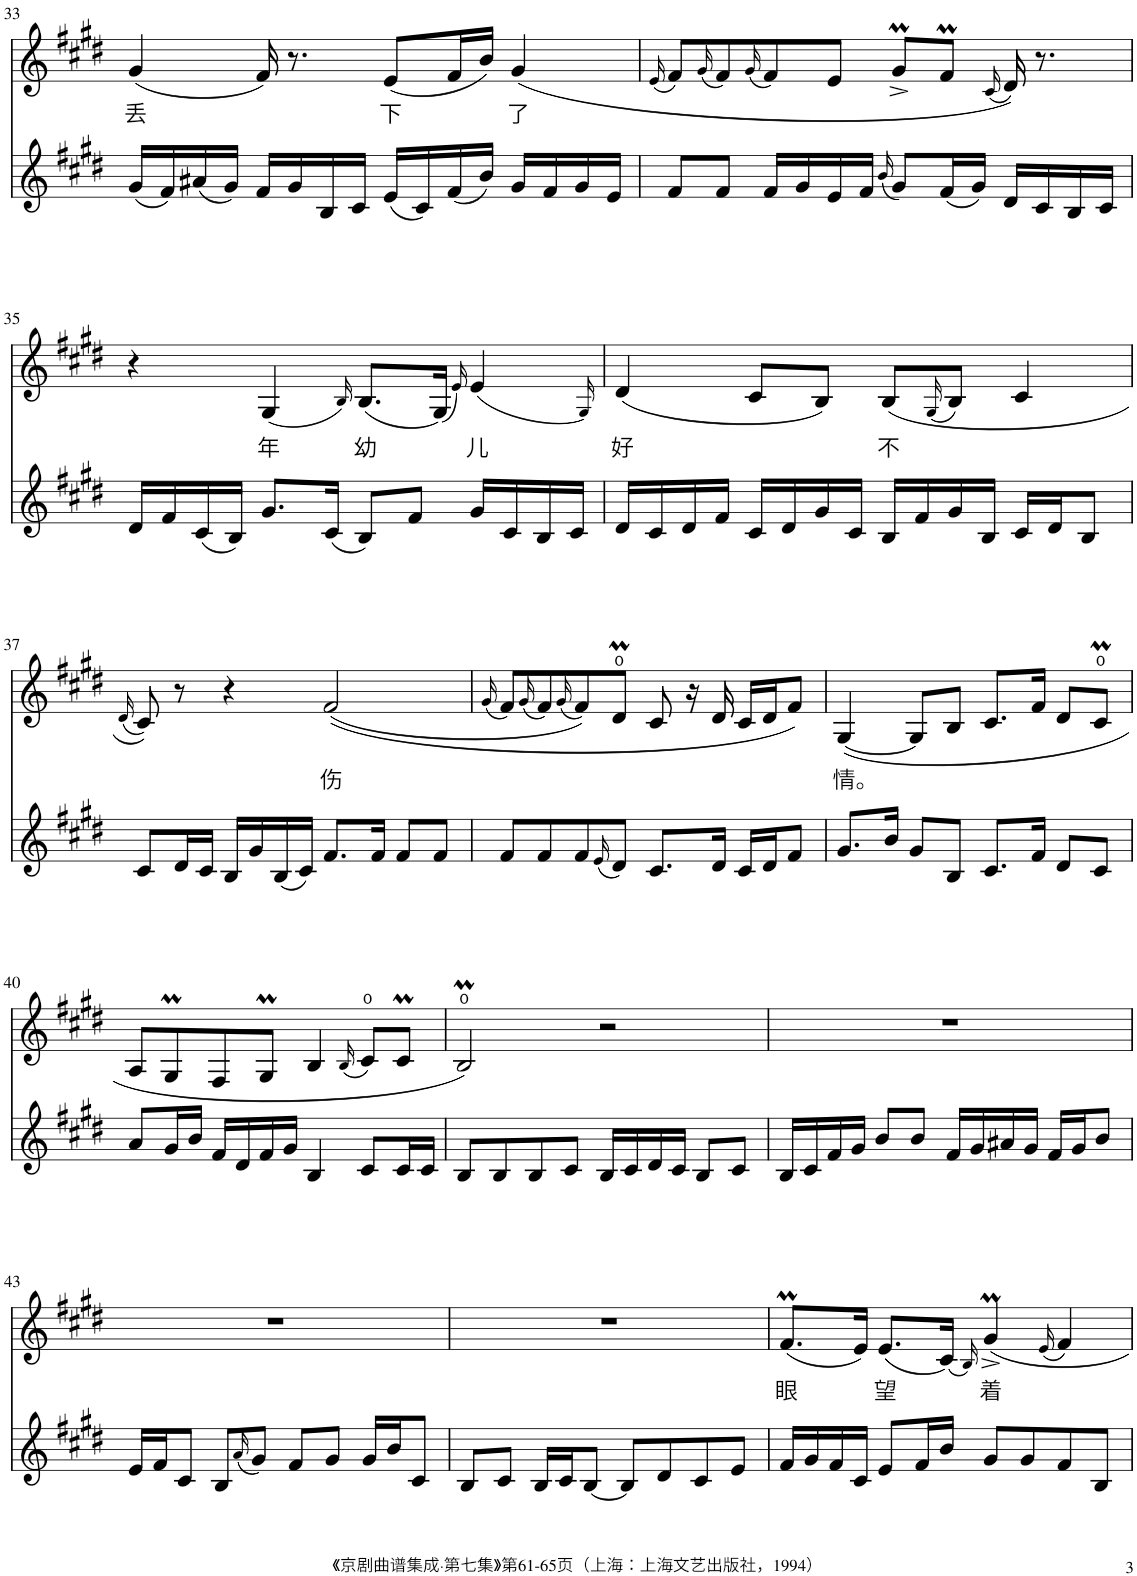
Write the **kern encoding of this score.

**kern	**kern	**text
*part2	*part1	*part1
*staff2	*staff1	*staff1
*I"Piano	*I"Piano	*
*I'Pno	*I'Pno	*
!!LO:PB:g=z
*clefG2	*clefG2	*
*k[f#c#g#d#]	*k[f#c#g#d#]	*
*M4/4	*M4/4	*
=33	=33	=33
!	!	!LO:LY:b
(16g#/LL	(4g#/	丢
16f#/)	.	.
(16a#X/	.	.
16g#/JJ)	.	.
16f#/LL	16f#/)	.
16g#/	8.r	.
16B/	.	.
16c#/JJ	.	.
!	!	!LO:LY:b
(16e/LL	(8e/L	下
16c#/)	.	.
(16f#/	16f#/L	.
16b/JJ)	16b/JJ)	.
!	!	!LO:LY:b
16g#/LL	(4g#/	了
16f#/	.	.
16g#/	.	.
16e/JJ	.	.
=34	=34	=34
.	(16qe/	.
8f#/L	8f#/L)	.
.	(16qg#/	.
8f#/J	8f#/)	.
.	(16qg#/	.
16f#/LL	8f#/)	.
16g#/	.	.
16e/	8e/J	.
16f#/JJ	.	.
(16qb/	.	.
8g#/L)	8g#m^/L	.
(16f#/L	8f#M/J	.
16g#/JJ)	.	.
.	(16qc#/	.
16d#/LL	16d#/))	.
16c#/	8.r	.
16B/	.	.
16c#/JJ	.	.
!!LO:LB:g=z
=35	=35	=35
16d#/LL	4r	.
16f#/	.	.
(16c#/	.	.
16B/JJ)	.	.
!	!	!LO:LY:b
8.g#/L	(4G#/	年
(16c#/Jk	.	.
.	16qB/)	.
!	!	!LO:LY:b
8B/L)	(8.B/L	幼
8f#/J	.	.
.	(16G#/Jk)	.
.	16qe/)	.
!	!	!LO:LY:b
16g#/LL	(4e/	儿
16c#/	.	.
16B/	.	.
16c#/JJ	.	.
.	16qG#/)	.
=36	=36	=36
!	!	!LO:LY:b
16d#/LL	(4d#/	好
16c#/	.	.
16d#/	.	.
16f#/JJ	.	.
16c#/LL	8c#/L	.
16d#/	.	.
16g#/	8B/J)	.
16c#/JJ	.	.
!	!	!LO:LY:b
16B/LL	(8B/L	不
16f#/	.	.
.	(16qG#/	.
16g#/	8B/J)	.
16B/JJ	.	.
16c#/LL	4c#/	.
16d#/J	.	.
8B/J	.	.
!!LO:LB:g=z
=37	=37	=37
.	(16qd#/	.
8c#/L	8c#/))	.
16d#/L	8r	.
16c#/JJ	.	.
16B/LL	4r	.
16g#/	.	.
(16B/	.	.
16c#/JJ)	.	.
!	!	!LO:LY:b
8.f#/L	((2f#/	伤
16f#/Jk	.	.
8f#/L	.	.
8f#/J	.	.
=38	=38	=38
.	(16qg#/	.
8f#/L	8f#/L)	.
.	(16qg#/	.
8f#/	8f#/)	.
.	(16qg#/	.
8f#/	8f#/))	.
(16qe/	.	.
8d#/J)	8d#m/J	.
8.c#/L	8c#/	.
.	16r	.
16d#/Jk	16d#/	.
16c#/LL	16c#/LL	.
16d#/J	16d#/J	.
8f#/J	8f#/J)	.
=39	=39	=39
!	!	!LO:LY:b
8.g#/L	([4G#/	情。
16b/Jk	.	.
8g#/L	8G#/L]	.
8B/J	8B/J	.
8.c#/L	8.c#/L	.
16f#/Jk	16f#/Jk	.
8d#/L	8d#/L	.
8c#/J	8c#M/J	.
!!LO:LB:g=z
=40	=40	=40
8a/L	8A/L	.
16g#/L	8G#m/	.
16b/JJ	.	.
16f#/LL	8F#/	.
16d#/	.	.
16f#/	8G#m/J	.
16g#/JJ	.	.
4B/	4B/	.
.	(16qB/	.
8c#/L	8c#/L)	.
16c#/L	8c#M/J	.
16c#/JJ	.	.
=41	=41	=41
8B/L	2BM/)	.
8B/	.	.
8B/	.	.
8c#/J	.	.
16B/LL	2r	.
16c#/	.	.
16d#/	.	.
16c#/JJ	.	.
8B/L	.	.
8c#/J	.	.
=42	=42	=42
16B/LL	1r	.
16c#/	.	.
16f#/	.	.
16g#/JJ	.	.
8b/L	.	.
8b/J	.	.
16f#/LL	.	.
16g#/	.	.
16a#X/	.	.
16g#/JJ	.	.
16f#/LL	.	.
16g#/J	.	.
8b/J	.	.
!!LO:LB:g=z
=43	=43	=43
16e/LL	1r	.
16f#/J	.	.
8c#/J	.	.
8B/L	.	.
(16qa/	.	.
8g#/J)	.	.
8f#/L	.	.
8g#/J	.	.
16g#/LL	.	.
16b/J	.	.
8c#/J	.	.
=44	=44	=44
8B/L	1r	.
8c#/J	.	.
16B/LL	.	.
16c#/J	.	.
[8B/J	.	.
8B/L]	.	.
8d#/	.	.
8c#/	.	.
8e/J	.	.
=45	=45	=45
!	!	!LO:LY:b
16f#/LL	(8.f#M/L	眼
16g#/	.	.
16f#/	.	.
16c#/JJ	16e/Jk)	.
!	!	!LO:LY:b
8e/L	(8.e/L	望
16f#/L	.	.
16b/JJ	(16c#/Jk)	.
.	16qB/)	.
!	!	!LO:LY:b
8g#/L	4g#m^/	着
8g#/	.	.
.	(16qe/	.
8f#/	4f#/)	.
8B/J	.	.
=	=	=
*-	*-	*-
